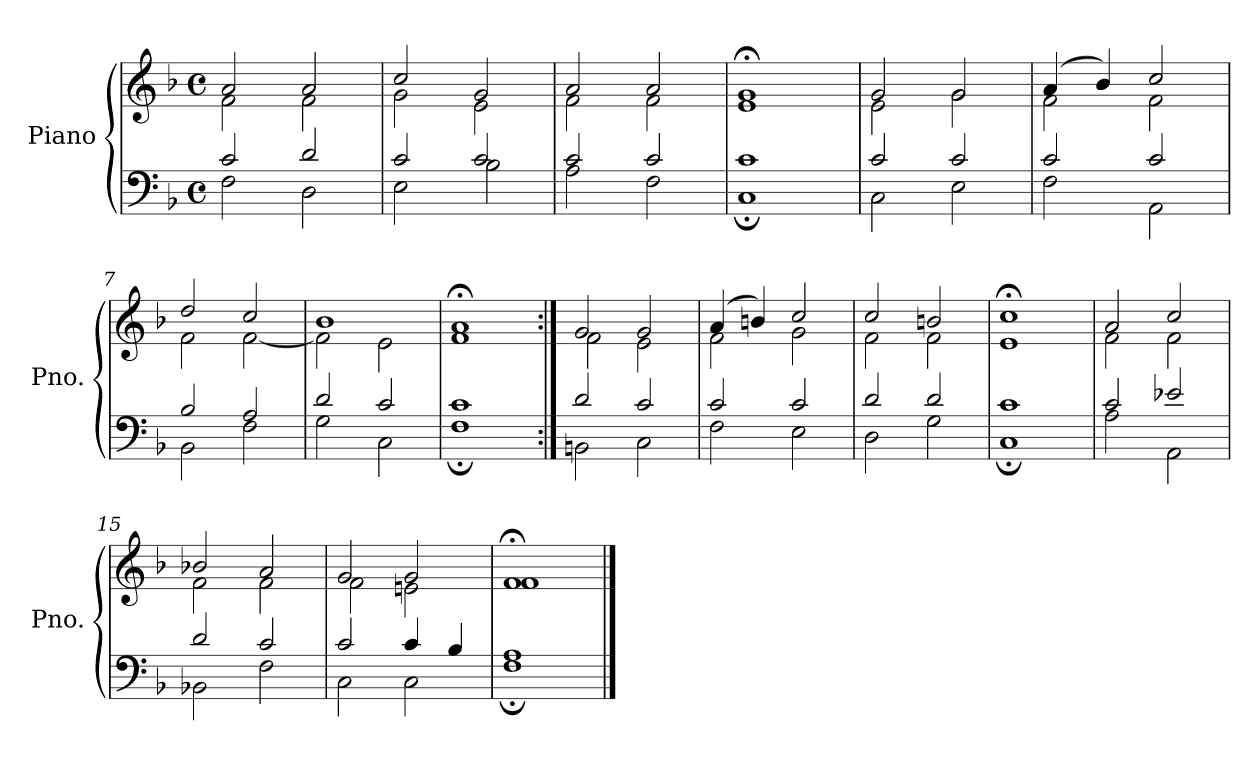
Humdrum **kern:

**kern	**kern
*part1	*part1
*staff2	*staff1
*I"Piano	*
*I'Pno.	*
*clefF4	*clefG2
*k[b-]	*k[b-]
*M4/4	*M4/4
*met(c)	*met(c)
=1	=1
*^	*^
2c/	2F\	2a/	2f\
2d/	2D\	2a/	2f\
=2	=2	=2	=2
2c/	2E\	2cc/	2g\
2c/	2B-\	2g/	2e\
=3	=3	=3	=3
2c/	2A\	2a/	2f\
2c/	2F\	2a/	2f\
=4	=4	=4	=4
1c	1C;	1g;<	1e
=5	=5	=5	=5
2c/	2C\	2g/	2e\
2c/	2E\	2g/	2g\
=6	=6	=6	=6
2c/	2F\	(4a/	2f\
.	.	4b-/)	.
2c/	2AA\	2cc/	2f\
=7	=7	=7	=7
2B-/	2BB-\	2dd/	2f\
2A/	2F\	2cc/	[2f\
=8	=8	=8	=8
2d/	2G\	1b-	2f\]
2c/	2C\	.	2e\
=9	=9	=9	=9
1c	1F;	1a;<	1f
!!LO:LB:g=z	!!
=10:|!	=10:|!	=10:|!	=10:|!
2d/	2BBn\	2g/	2f\
2c/	2C\	2g/	2e\
=11	=11	=11	=11
2c/	2F\	(4a/	2f\
.	.	4bn/)	.
2c/	2E\	2cc/	2g\
=12	=12	=12	=12
2d/	2D\	2cc/	2f\
2d/	2G\	2bn/	2f\
=13	=13	=13	=13
1c	1C;	1cc;<	1e
=14	=14	=14	=14
2c/	2A\	2a/	2f\
2e-X/	2AA\	2cc/	2f\
=15	=15	=15	=15
2d/	2BB-X\	2b-X/	2f\
2c/	2F\	2a/	2f\
=16	=16	=16	=16
2c/	2C\	2g/	2f\
4c/	2C\	2g/	2en\
4B-/	.	.	.
=17	=17	=17	=17
1A	1F;	1f;<	1f
*v	*v	*	*
*	*v	*v
==	==
*-	*-
